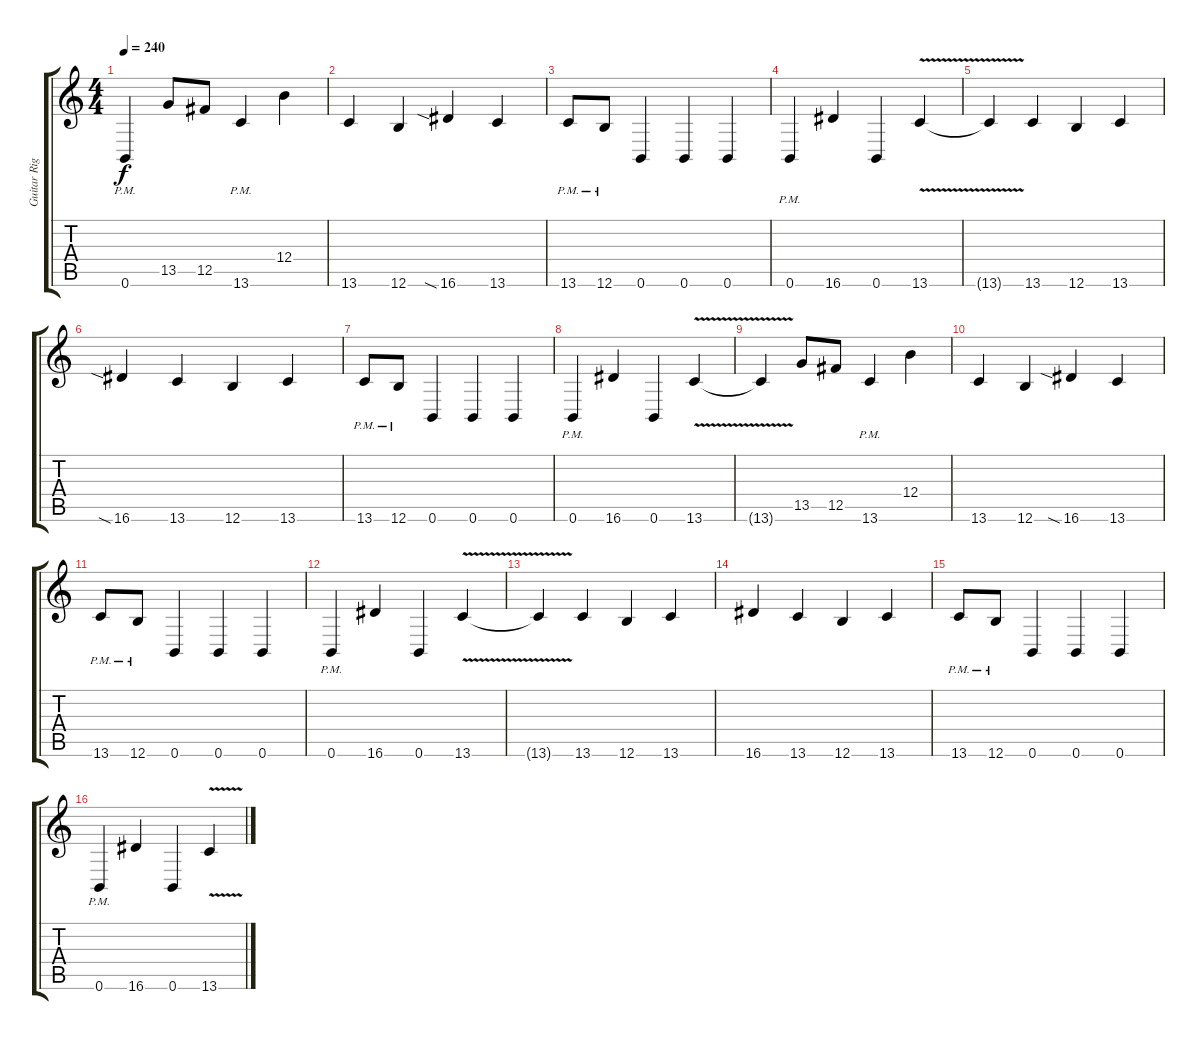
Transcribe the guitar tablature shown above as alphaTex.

\track ("Guitar Right" "Guitar Rig") {instrument overdrivenguitar}
\staff {score tabs}
\tuning (Db4 Ab3 E3 B2 Gb2 B1) {hide}
\ts (4 4)
\tempo 240
\clef g2
\ks c
0.6{pm}.4{dy f} 13.5.8 12.5.8 13.6{pm}.4 12.4.4 |
13.6.4 12.6.4 16.6{sia}.4 13.6.4 |
13.6{pm}.8 12.6{pm}.8 0.6.4 0.6.4 0.6.4 |
0.6{pm}.4 16.6.4 0.6.4 13.6{v}.4 |
13.6{t}.4 13.6.4 12.6.4 13.6.4 |
16.6{sia}.4 13.6.4 12.6.4 13.6.4 |
13.6{pm}.8 12.6{pm}.8 0.6.4 0.6.4 0.6.4 |
0.6{pm}.4 16.6.4 0.6.4 13.6{v}.4 |
13.6{t}.4 13.5.8 12.5.8 13.6{pm}.4 12.4.4 |
13.6.4 12.6.4 16.6{sia}.4 13.6.4 |
13.6{pm}.8 12.6{pm}.8 0.6.4 0.6.4 0.6.4 |
0.6{pm}.4 16.6.4 0.6.4 13.6{v}.4 |
13.6{t}.4 13.6.4 12.6.4 13.6.4 |
16.6.4 13.6.4 12.6.4 13.6.4 |
13.6{pm}.8 12.6{pm}.8 0.6.4 0.6.4 0.6.4 |
0.6{pm}.4 16.6.4 0.6.4 13.6{v}.4
